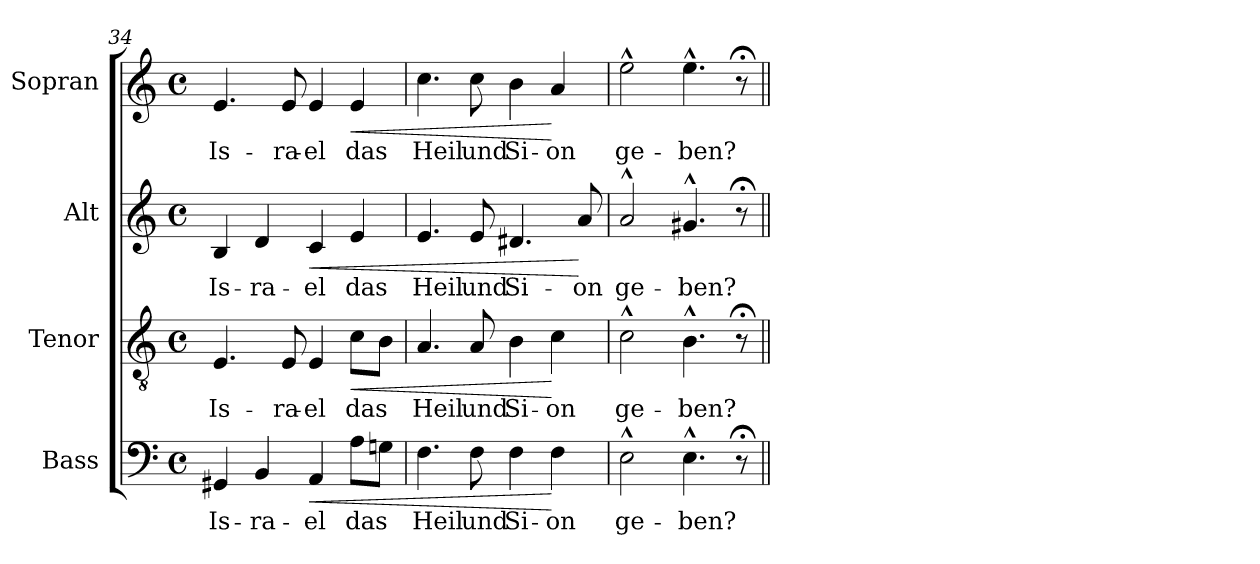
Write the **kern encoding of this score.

**kern	**text	**dynam	**kern	**text	**dynam	**kern	**text	**dynam	**kern	**text	**dynam
*part4	*part4	*part4	*part3	*part3	*part3	*part2	*part2	*part2	*part1	*part1	*part1
*staff4	*staff4	*staff4	*staff3	*staff3	*staff3	*staff2	*staff2	*staff2	*staff1	*staff1	*staff1
*I"Bass	*	*	*I"Tenor	*	*	*I"Alt	*	*	*I"Sopran	*	*
*I'B.	*	*	*I'T.	*	*	*I'A.	*	*	*I'S.	*	*
*clefF4	*	*	*clefGv2	*	*	*clefG2	*	*	*clefG2	*	*
*k[]	*	*	*k[]	*	*	*k[]	*	*	*k[]	*	*
*C:	*	*	*C:	*	*	*C:	*	*	*C:	*	*
*M4/4	*	*	*M4/4	*	*	*M4/4	*	*	*M4/4	*	*
*met(c)	*	*	*met(c)	*	*	*met(c)	*	*	*met(c)	*	*
=34	=34	=34	=34	=34	=34	=34	=34	=34	=34	=34	=34
!	!LO:LY:b	!	!	!LO:LY:b	!	!	!LO:LY:b	!	!	!LO:LY:b	!
4GG#X/	Is-	.	4.E/	Is-	.	4B/	Is-	.	4.e/	Is-	.
!	!LO:LY:b	!	!	!	!	!	!LO:LY:b	!	!	!	!
4BB/	-ra-	.	.	.	.	4d/	-ra-	.	.	.	.
!	!	!	!	!LO:LY:b	!	!	!	!	!	!LO:LY:b	!
.	.	.	8E/	-ra-	.	.	.	.	8e/	-ra-	.
!	!LO:LY:b	!LO:HP:b	!	!LO:LY:b	!	!	!LO:LY:b	!LO:HP:b	!	!LO:LY:b	!
4AA/	-el	<	4E/	-el	.	4c/	-el	<	4e/	-el	.
!	!LO:LY:b	!	!	!LO:LY:b	!LO:HP:b	!	!LO:LY:b	!	!	!LO:LY:b	!LO:HP:b
8A\L	das	.	8c\L	das	<	4e/	das	.	4e/	das	<
8Gn\J	.	.	8B\J	.	.	.	.	.	.	.	.
!!LO:LB:g=z
=35	=35	=35	=35	=35	=35	=35	=35	=35	=35	=35	=35
!	!LO:LY:b	!	!	!LO:LY:b	!	!	!LO:LY:b	!	!	!LO:LY:b	!
4.F\	Heil	.	4.A/	Heil	.	4.e/	Heil	.	4.cc\	Heil	.
!	!LO:LY:b	!	!	!LO:LY:b	!	!	!LO:LY:b	!	!	!LO:LY:b	!
8F\	und	.	8A/	und	.	8e/	und	.	8cc\	und	.
!	!LO:LY:b	!	!	!LO:LY:b	!	!	!LO:LY:b	!	!	!LO:LY:b	!
4F\	Si-	.	4B\	Si-	.	4.d#X/	Si-	.	4b\	Si-	.
!	!LO:LY:b	!	!	!LO:LY:b	!	!	!	!	!	!LO:LY:b	!
4F\	-on	[	4c\	-on	[	.	.	.	4a/	-on	[
!	!	!	!	!	!	!	!LO:LY:b	!	!	!	!
.	.	.	.	.	.	8a/	-on	[	.	.	.
=36	=36	=36	=36	=36	=36	=36	=36	=36	=36	=36	=36
!	!LO:LY:b	!	!	!LO:LY:b	!	!	!LO:LY:b	!	!	!LO:LY:b	!
2E^^>\	ge-	.	2c^^>\	ge-	.	2a^^>/	ge-	.	2ee^^>\	ge-	.
!	!LO:LY:b	!	!	!LO:LY:b	!	!	!LO:LY:b	!	!	!LO:LY:b	!
4.E^^>\	-ben?	.	4.B^^>\	-ben?	.	4.g#X^^>/	-ben?	.	4.ee^^>\	-ben?	.
8r;<	.	.	8r;<	.	.	8r;<	.	.	8r;<	.	.
=||	=||	=||	=||	=||	=||	=||	=||	=||	=||	=||	=||
*-	*-	*-	*-	*-	*-	*-	*-	*-	*-	*-	*-
